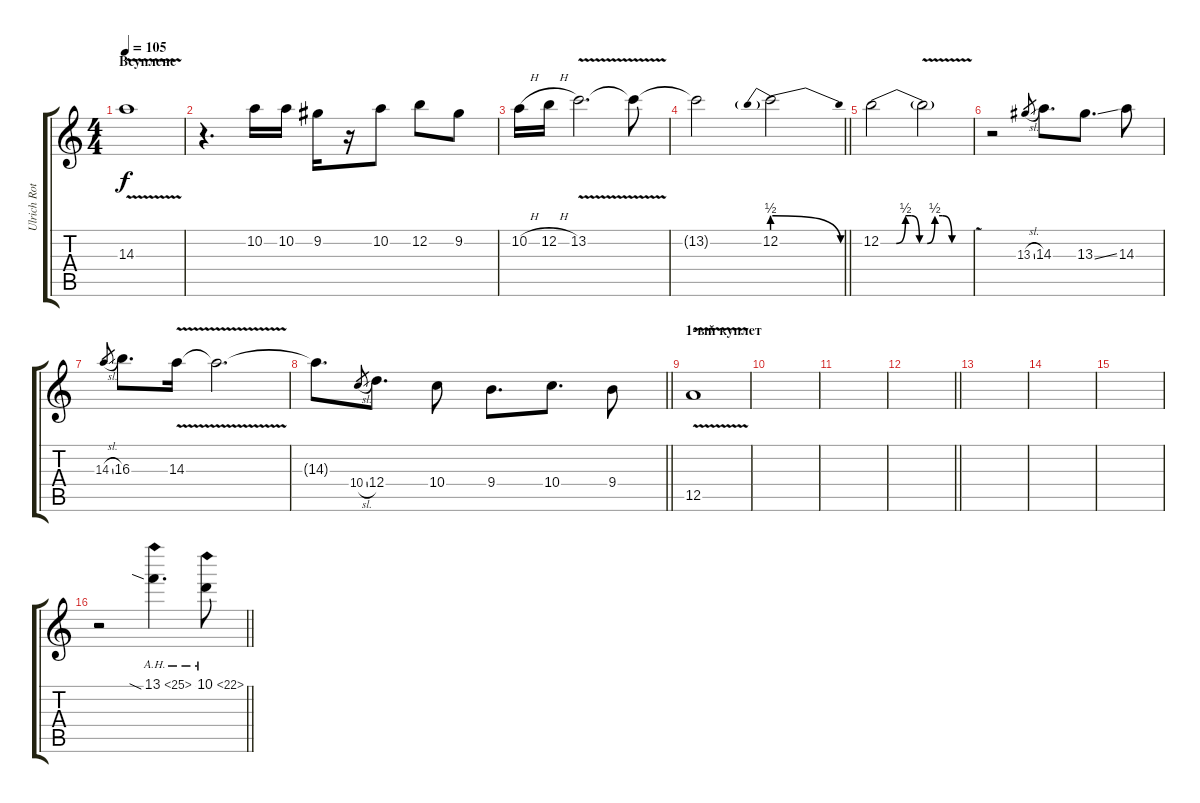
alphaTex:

\track ("Ulrich Roth" "Ulrich Rot") {instrument electricguitarclean}
\staff {score tabs}
\tuning (E4 B3 G3 D3 A2 E2) {hide}
\ts (4 4)
\section ("" "Всуплене")
\tempo 105
\clef g2
\ks c
14.3{v}.1{dy f instrument electricguitarclean} |
r.4{d} 10.2.16 10.2.16 9.2.16 r.16 10.2.8 12.2.8 9.2.8 |
10.2{h}.16 12.2{h}.16 13.2{v}.2{d} 13.2{t}.8 |
\barLineRight lightlight
13.2{t}.2 12.2{be (prebendrelease 0 2 60 0)}.2 |
12.2{be (custom 0 0 10 0 16 2 20 2 25 0 30 0 35 2 40 2 46 0 60 0)}.2 12.2{v t}.2 |
r.2 13.3{sl}.8{gr} 14.3.8{d} 13.3{ss}.8{d} 14.3.8 |
14.3{sl}.8{gr} 16.3.8{d} 14.3{v}.16 14.3{t}.2{d} |
\barLineRight lightlight
14.3{t}.8{d} 10.4{sl}.8{gr} 12.4.8{d} 10.4.8 9.4.8{d} 10.4.8{d} 9.4.8 |
\section ("" "1-ый куплет")
12.5{v}.1 |
|
|
\barLineRight lightlight
|
|
|
|
\barLineRight lightlight
r.2 13.1{ah 12 sia}.4{d} 10.1{ah 12}.8
